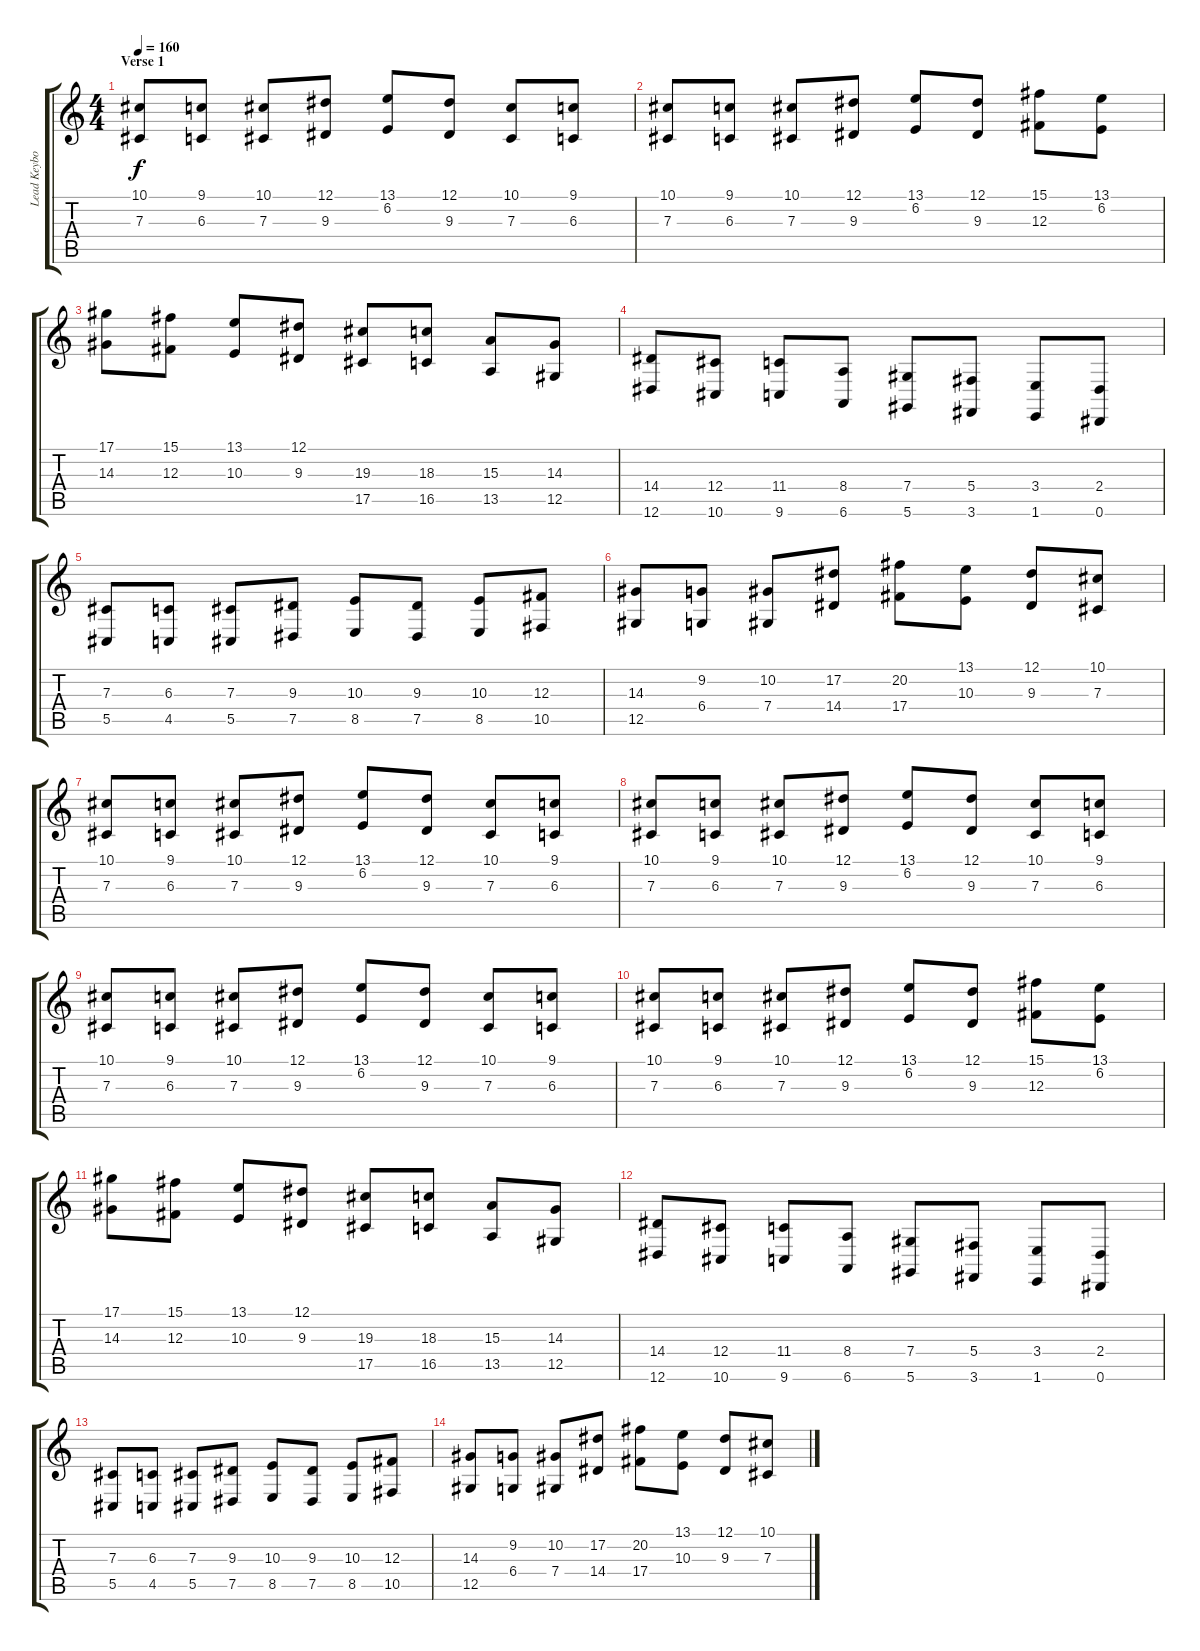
\track ("Lead Keyboard" "Lead Keybo") {instrument harpsichord}
\staff {score tabs}
\tuning (Eb4 Bb3 Gb3 Db3 Ab2 Eb2) {hide}
\ts (4 4)
\section ("" "Verse 1")
\tempo 160
\clef g2
\ks c
(10.1 7.3).8{dy f volume 13 instrument harpsichord} (9.1 6.3).8 (10.1 7.3).8 (12.1 9.3).8 (13.1 6.2).8 (12.1 9.3).8 (10.1 7.3).8 (9.1 6.3).8 |
(10.1 7.3).8 (9.1 6.3).8 (10.1 7.3).8 (12.1 9.3).8 (13.1 6.2).8 (12.1 9.3).8 (15.1 12.3).8 (13.1 6.2).8 |
(17.1 14.3).8 (15.1 12.3).8 (13.1 10.3).8 (12.1 9.3).8 (19.3 17.5).8 (18.3 16.5).8 (15.3 13.5).8 (14.3 12.5).8 |
(14.4 12.6).8 (12.4 10.6).8 (11.4 9.6).8 (8.4 6.6).8 (7.4 5.6).8 (5.4 3.6).8 (3.4 1.6).8 (2.4 0.6).8 |
(7.3 5.5).8 (6.3 4.5).8 (7.3 5.5).8 (9.3 7.5).8 (10.3 8.5).8 (9.3 7.5).8 (10.3 8.5).8 (12.3 10.5).8 |
(14.3 12.5).8 (9.2 6.4).8 (10.2 7.4).8 (17.2 14.4).8 (20.2 17.4).8 (13.1 10.3).8 (12.1 9.3).8 (10.1 7.3).8 |
(10.1 7.3).8 (9.1 6.3).8 (10.1 7.3).8 (12.1 9.3).8 (13.1 6.2).8 (12.1 9.3).8 (10.1 7.3).8 (9.1 6.3).8 |
(10.1 7.3).8 (9.1 6.3).8 (10.1 7.3).8 (12.1 9.3).8 (13.1 6.2).8 (12.1 9.3).8 (10.1 7.3).8 (9.1 6.3).8 |
(10.1 7.3).8{volume 13 instrument harpsichord} (9.1 6.3).8 (10.1 7.3).8 (12.1 9.3).8 (13.1 6.2).8 (12.1 9.3).8 (10.1 7.3).8 (9.1 6.3).8 |
(10.1 7.3).8 (9.1 6.3).8 (10.1 7.3).8 (12.1 9.3).8 (13.1 6.2).8 (12.1 9.3).8 (15.1 12.3).8 (13.1 6.2).8 |
(17.1 14.3).8 (15.1 12.3).8 (13.1 10.3).8 (12.1 9.3).8 (19.3 17.5).8 (18.3 16.5).8 (15.3 13.5).8 (14.3 12.5).8 |
(14.4 12.6).8 (12.4 10.6).8 (11.4 9.6).8 (8.4 6.6).8 (7.4 5.6).8 (5.4 3.6).8 (3.4 1.6).8 (2.4 0.6).8 |
(7.3 5.5).8 (6.3 4.5).8 (7.3 5.5).8 (9.3 7.5).8 (10.3 8.5).8 (9.3 7.5).8 (10.3 8.5).8 (12.3 10.5).8 |
(14.3 12.5).8 (9.2 6.4).8 (10.2 7.4).8 (17.2 14.4).8 (20.2 17.4).8 (13.1 10.3).8 (12.1 9.3).8 (10.1 7.3).8
